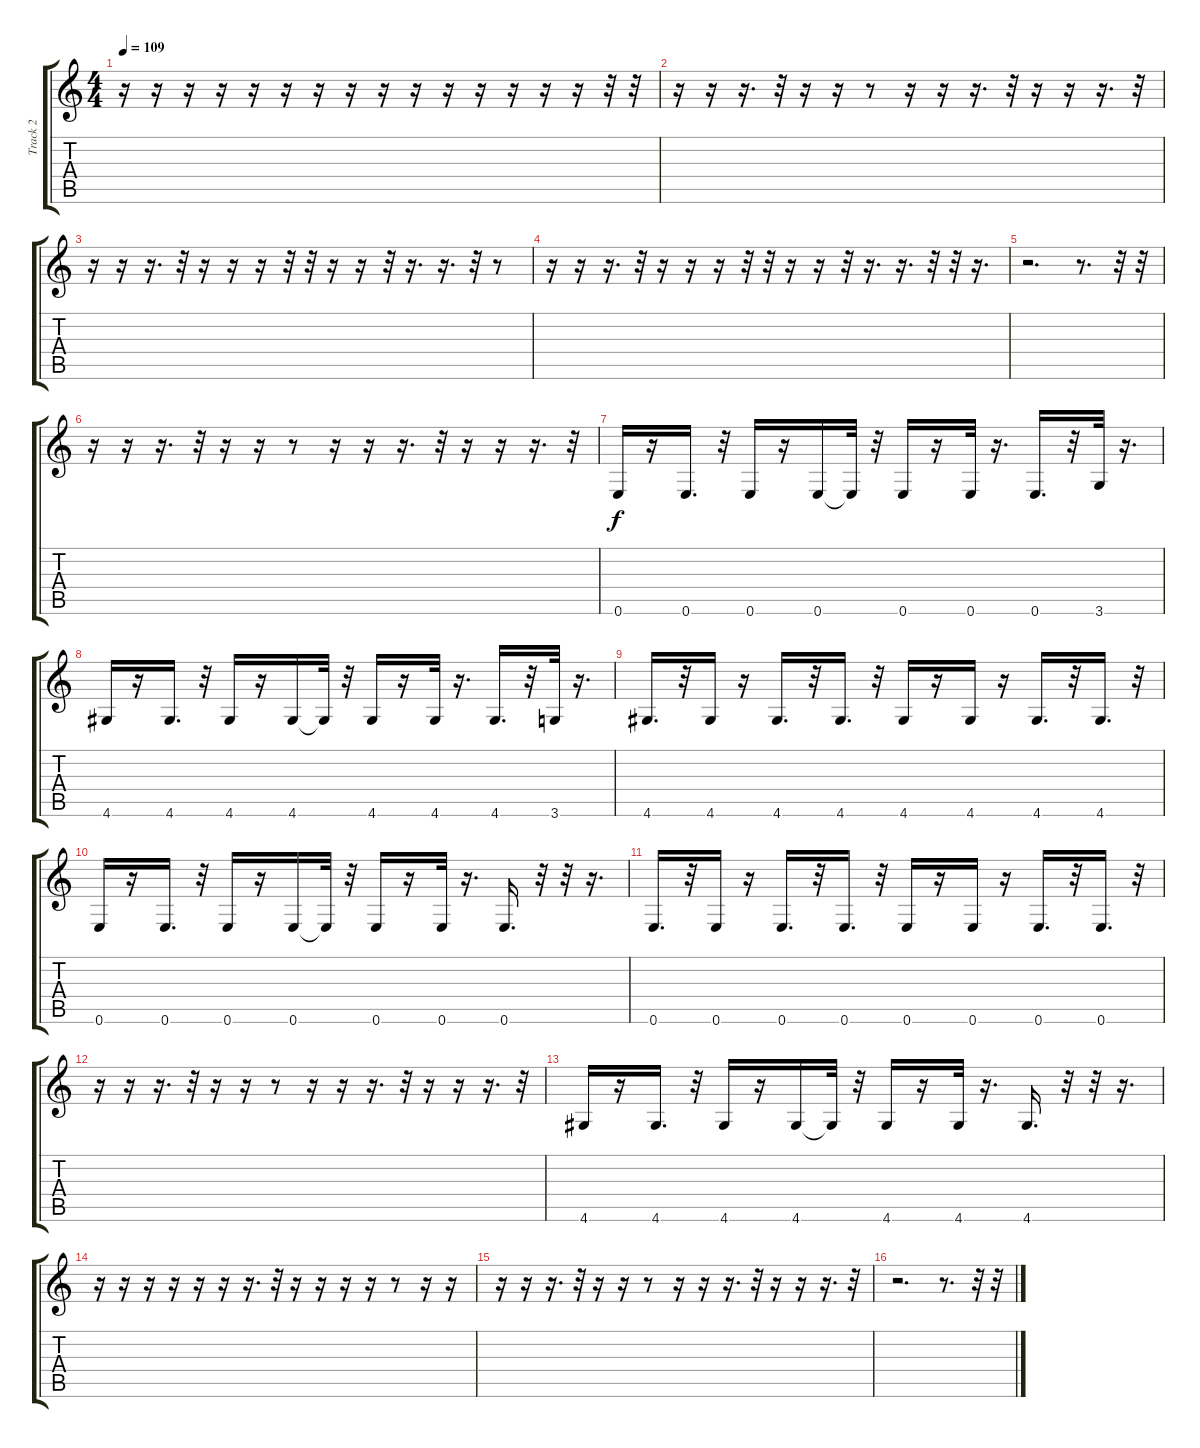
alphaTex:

\track ("Track 2" "Track 2") {instrument electricbasspick}
\staff {score tabs}
\tuning (E4 B3 G3 D3 A2 E2) {hide}
\ts (4 4)
\tempo 109
\clef g2
\ks c
r.16{dy f} r.16 r.16 r.16 r.16 r.16 r.16 r.16 r.16 r.16 r.16 r.16 r.16 r.16 r.16 r.32 r.32 |
r.16 r.16 r.16{d} r.32 r.16 r.16 r.8 r.16 r.16 r.16{d} r.32 r.16 r.16 r.16{d} r.32 |
r.16 r.16 r.16{d} r.32 r.16 r.16 r.16 r.32 r.32 r.16 r.16 r.32 r.16{d} r.16{d} r.32 r.8 |
r.16 r.16 r.16{d} r.32 r.16 r.16 r.16 r.32 r.32 r.16 r.16 r.32 r.16{d} r.16{d} r.32 r.32 r.16{d} |
r.2{d} r.8{d} r.32 r.32 |
r.16 r.16 r.16{d} r.32 r.16 r.16 r.8 r.16 r.16 r.16{d} r.32 r.16 r.16 r.16{d} r.32 |
0.6.16 r.16 0.6.16{d} r.32 0.6.16 r.16 0.6.16 0.6{t}.32 r.32 0.6.16 r.16 0.6.32 r.16{d} 0.6.16{d} r.32 3.6.32 r.16{d} |
4.6.16 r.16 4.6.16{d} r.32 4.6.16 r.16 4.6.16 4.6{t}.32 r.32 4.6.16 r.16 4.6.32 r.16{d} 4.6.16{d} r.32 3.6.32 r.16{d} |
4.6.16{d} r.32 4.6.16 r.16 4.6.16{d} r.32 4.6.16{d} r.32 4.6.16 r.16 4.6.16 r.16 4.6.16{d} r.32 4.6.16{d} r.32 |
0.6.16 r.16 0.6.16{d} r.32 0.6.16 r.16 0.6.16 0.6{t}.32 r.32 0.6.16 r.16 0.6.32 r.16{d} 0.6.16{d} r.32 r.32 r.16{d} |
0.6.16{d} r.32 0.6.16 r.16 0.6.16{d} r.32 0.6.16{d} r.32 0.6.16 r.16 0.6.16 r.16 0.6.16{d} r.32 0.6.16{d} r.32 |
r.16 r.16 r.16{d} r.32 r.16 r.16 r.8 r.16 r.16 r.16{d} r.32 r.16 r.16 r.16{d} r.32 |
4.6.16 r.16 4.6.16{d} r.32 4.6.16 r.16 4.6.16 4.6{t}.32 r.32 4.6.16 r.16 4.6.32 r.16{d} 4.6.16{d} r.32 r.32 r.16{d} |
r.16 r.16 r.16 r.16 r.16 r.16 r.16{d} r.32 r.16 r.16 r.16 r.16 r.8 r.16 r.16 |
r.16 r.16 r.16{d} r.32 r.16 r.16 r.8 r.16 r.16 r.16{d} r.32 r.16 r.16 r.16{d} r.32 |
r.2{d} r.8{d} r.32 r.32
